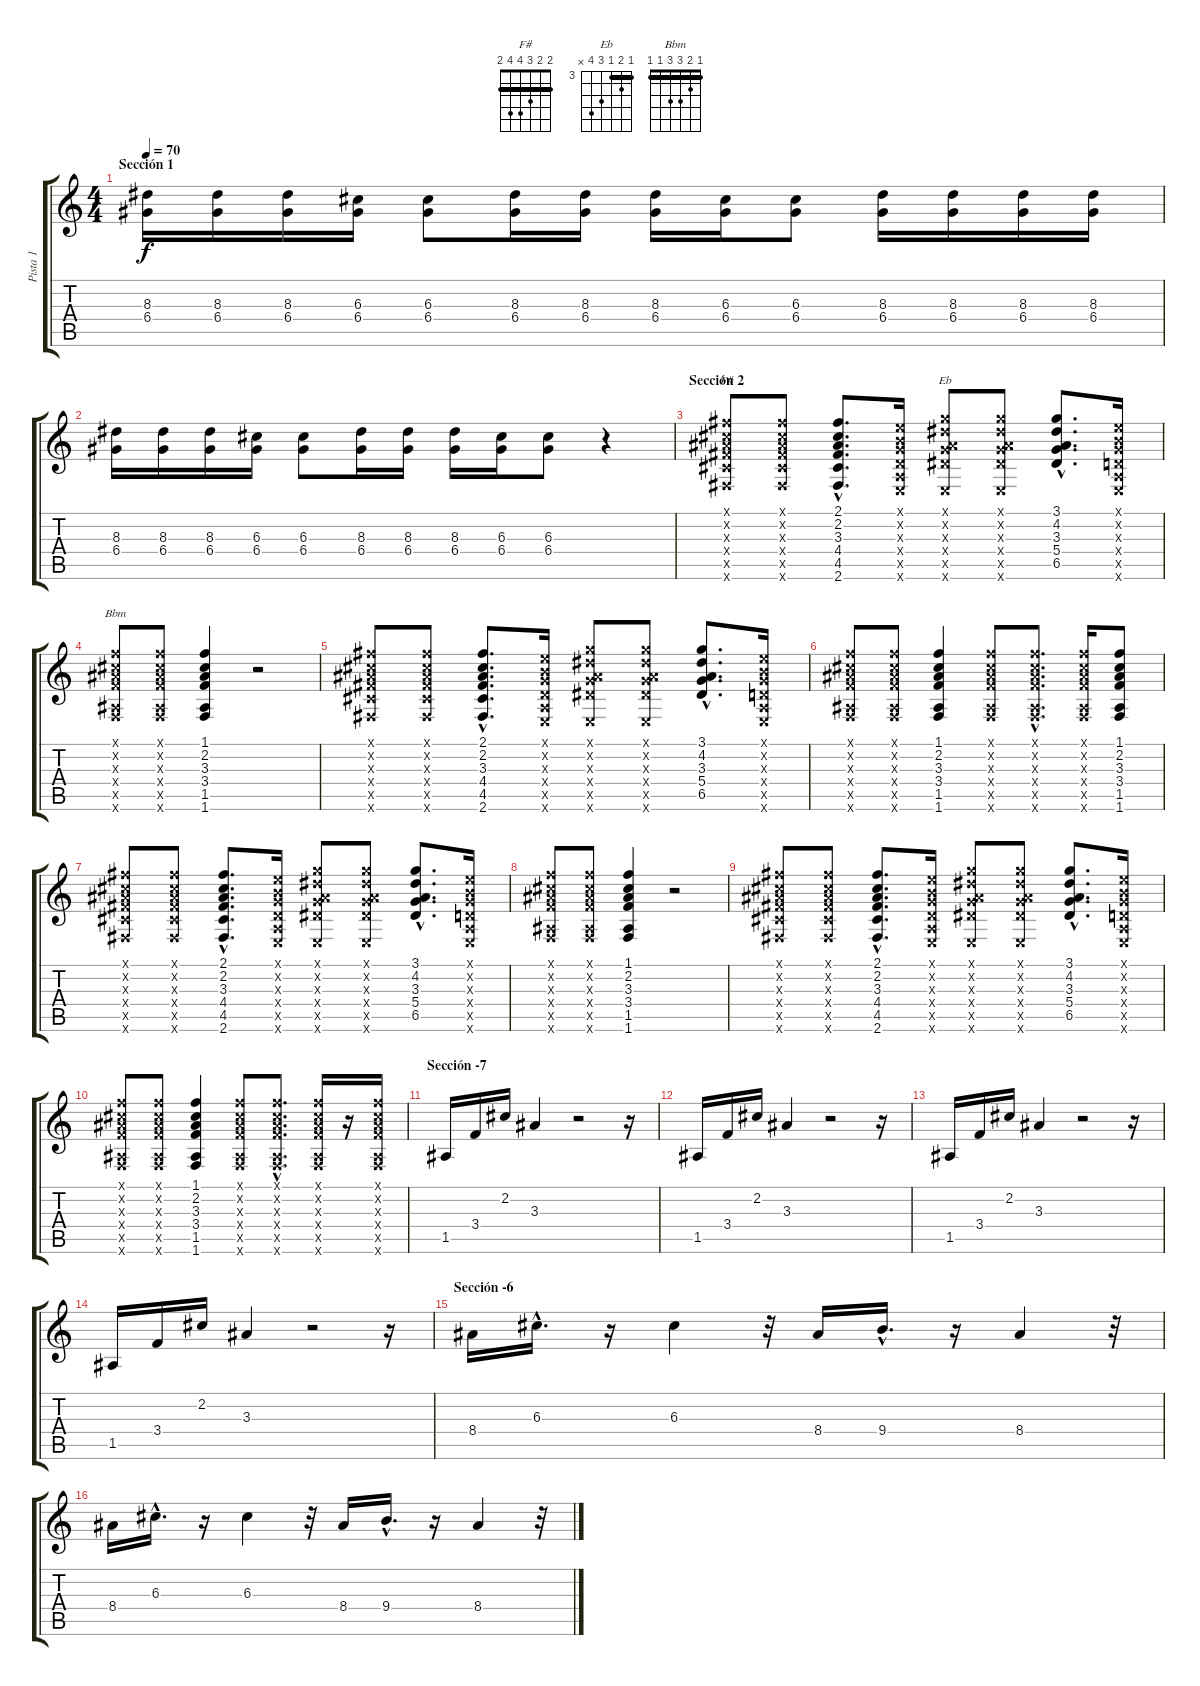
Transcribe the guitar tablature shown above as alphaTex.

\track ("Pista 1" "Pista 1") {instrument distortionguitar}
\staff {score tabs}
\tuning (E4 B3 G3 D3 A2 E2) {hide}
\chord ("F#" 2 2 3 4 4 2) {barre 2}
\chord ("Eb" 3 4 3 5 6 x) {firstfret 3 barre 3}
\chord ("Bbm" 1 2 3 3 1 1) {barre 1}
\ts (4 4)
\section ("" "Sección 1")
\tempo 70
\clef g2
\ks c
(8.3 6.4).16{dy f} (8.3 6.4).16 (8.3 6.4).16 (6.3 6.4).16 (6.3 6.4).8 (8.3 6.4).16 (8.3 6.4).16 (8.3 6.4).16 (6.3 6.4).16 (6.3 6.4).8 (8.3 6.4).16 (8.3 6.4).16 (8.3 6.4).16 (8.3 6.4).16 |
(8.3 6.4).16 (8.3 6.4).16 (8.3 6.4).16 (6.3 6.4).16 (6.3 6.4).8 (8.3 6.4).16 (8.3 6.4).16 (8.3 6.4).16 (6.3 6.4).16 (6.3 6.4).8 r.4 |
\section ("" "Sección 2")
(2.1{x} 2.2{x} 3.3{x} 4.4{x} 4.5{x} 2.6{x}).8{ch "F#" volume 9} (2.1{x} 2.2{x} 3.3{x} 4.4{x} 4.5{x} 2.6{x}).8 (2.1{hac} 2.2{hac} 3.3{hac} 4.4{hac} 4.5{hac} 2.6{hac}).8{d} (0.1{x} 0.2{x} 0.3{x} 0.4{x} 0.5{x} 0.6{x}).16 (3.1{x} 4.2{x} 3.3{x} 5.4{x} 6.5{x} 0.6{x}).8{ch "Eb"} (3.1{x} 4.2{x} 3.3{x} 5.4{x} 6.5{x} 0.6{x}).8 (3.1{hac} 4.2{hac} 3.3{hac} 5.4{hac} 6.5{hac}).8{d} (0.1{x} 0.2{x} 0.3{x} 0.4{x} 0.5{x} 0.6{x}).16 |
(1.1{x} 2.2{x} 3.3{x} 3.4{x} 1.5{x} 1.6{x}).8{ch "Bbm"} (1.1{x} 2.2{x} 3.3{x} 3.4{x} 1.5{x} 1.6{x}).8 (1.1 2.2 3.3 3.4 1.5 1.6).4 r.2 |
(2.1{x} 2.2{x} 3.3{x} 4.4{x} 4.5{x} 2.6{x}).8{volume 9} (2.1{x} 2.2{x} 3.3{x} 4.4{x} 4.5{x} 2.6{x}).8 (2.1{hac} 2.2{hac} 3.3{hac} 4.4{hac} 4.5{hac} 2.6{hac}).8{d} (0.1{x} 0.2{x} 0.3{x} 0.4{x} 0.5{x} 0.6{x}).16 (3.1{x} 4.2{x} 3.3{x} 5.4{x} 6.5{x} 0.6{x}).8 (3.1{x} 4.2{x} 3.3{x} 5.4{x} 6.5{x} 0.6{x}).8 (3.1{hac} 4.2{hac} 3.3{hac} 5.4{hac} 6.5{hac}).8{d} (0.1{x} 0.2{x} 0.3{x} 0.4{x} 0.5{x} 0.6{x}).16 |
(1.1{x} 2.2{x} 3.3{x} 3.4{x} 1.5{x} 1.6{x}).8 (1.1{x} 2.2{x} 3.3{x} 3.4{x} 1.5{x} 1.6{x}).8 (1.1 2.2 3.3 3.4 1.5 1.6).4 (1.1{x} 2.2{x} 3.3{x} 3.4{x} 1.5{x} 1.6{x}).8 (1.1{hac x} 2.2{hac x} 3.3{hac x} 3.4{hac x} 1.5{hac x} 1.6{hac x}).8{d} (1.1{x} 2.2{x} 3.3{x} 3.4{x} 1.5{x} 1.6{x}).16 (1.1 2.2 3.3 3.4 1.5 1.6).8 |
(2.1{x} 2.2{x} 3.3{x} 4.4{x} 4.5{x} 2.6{x}).8{volume 9} (2.1{x} 2.2{x} 3.3{x} 4.4{x} 4.5{x} 2.6{x}).8 (2.1{hac} 2.2{hac} 3.3{hac} 4.4{hac} 4.5{hac} 2.6{hac}).8{d} (0.1{x} 0.2{x} 0.3{x} 0.4{x} 0.5{x} 0.6{x}).16 (3.1{x} 4.2{x} 3.3{x} 5.4{x} 6.5{x} 0.6{x}).8 (3.1{x} 4.2{x} 3.3{x} 5.4{x} 6.5{x} 0.6{x}).8 (3.1{hac} 4.2{hac} 3.3{hac} 5.4{hac} 6.5{hac}).8{d} (0.1{x} 0.2{x} 0.3{x} 0.4{x} 0.5{x} 0.6{x}).16 |
(1.1{x} 2.2{x} 3.3{x} 3.4{x} 1.5{x} 1.6{x}).8 (1.1{x} 2.2{x} 3.3{x} 3.4{x} 1.5{x} 1.6{x}).8 (1.1 2.2 3.3 3.4 1.5 1.6).4 r.2 |
(2.1{x} 2.2{x} 3.3{x} 4.4{x} 4.5{x} 2.6{x}).8{volume 9} (2.1{x} 2.2{x} 3.3{x} 4.4{x} 4.5{x} 2.6{x}).8 (2.1{hac} 2.2{hac} 3.3{hac} 4.4{hac} 4.5{hac} 2.6{hac}).8{d} (0.1{x} 0.2{x} 0.3{x} 0.4{x} 0.5{x} 0.6{x}).16 (3.1{x} 4.2{x} 3.3{x} 5.4{x} 6.5{x} 0.6{x}).8 (3.1{x} 4.2{x} 3.3{x} 5.4{x} 6.5{x} 0.6{x}).8 (3.1{hac} 4.2{hac} 3.3{hac} 5.4{hac} 6.5{hac}).8{d} (0.1{x} 0.2{x} 0.3{x} 0.4{x} 0.5{x} 0.6{x}).16 |
(1.1{x} 2.2{x} 3.3{x} 3.4{x} 1.5{x} 1.6{x}).8 (1.1{x} 2.2{x} 3.3{x} 3.4{x} 1.5{x} 1.6{x}).8 (1.1 2.2 3.3 3.4 1.5 1.6).4 (1.1{x} 2.2{x} 3.3{x} 3.4{x} 1.5{x} 1.6{x}).8 (1.1{hac x} 2.2{hac x} 3.3{hac x} 3.4{hac x} 1.5{hac x} 1.6{hac x}).8{d} (1.1{x} 2.2{x} 3.3{x} 3.4{x} 1.5{x} 1.6{x}).16 r.16 (1.1{x} 2.2{x} 3.3{x} 3.4{x} 1.5{x} 1.6{x}).16 |
\section ("" "Sección -7")
1.5.16{instrument acousticguitarsteel} 3.4.16 2.2.16 3.3.4 r.2 r.16 |
1.5.16{instrument acousticguitarsteel} 3.4.16 2.2.16 3.3.4 r.2 r.16 |
1.5.16{instrument acousticguitarsteel} 3.4.16 2.2.16 3.3.4 r.2 r.16 |
1.5.16{instrument acousticguitarsteel} 3.4.16 2.2.16 3.3.4 r.2 r.16 |
\section ("" "Sección -6")
8.4.16 6.3{hac}.16{d} r.16 6.3.4 r.32 8.4.16 9.4{hac}.16{d} r.16 8.4.4 r.32 |
8.4.16 6.3{hac}.16{d} r.16 6.3.4 r.32 8.4.16 9.4{hac}.16{d} r.16 8.4.4 r.32
